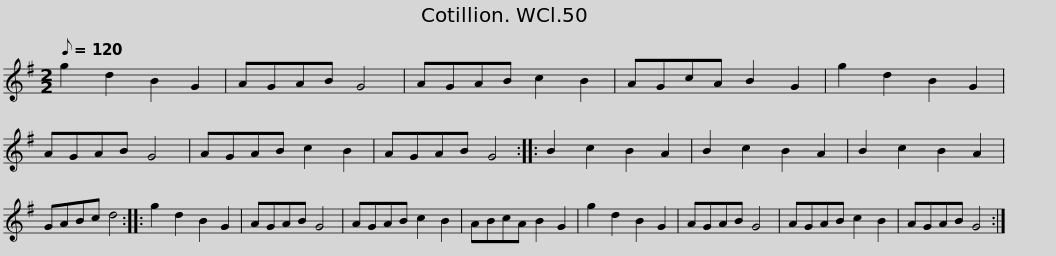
X:1
L:1/8
Q:1/8=120
M:2/2
I:linebreak $
K:G
V:1 treble
V:1
 g2 d2 B2 G2 | AGAB G4 | AGAB c2 B2 | AGcA B2 G2 |$ g2 d2 B2 G2 | %5
 AGAB G4 | AGAB c2 B2 | AGAB G4 ::$ B2 c2 B2 A2 | B2 c2 B2 A2 | %10
 B2 c2 B2 A2 | GABc d4 ::$ g2 d2 B2 G2 | AGAB G4 | AGAB c2 B2 | %15
 ABcA B2 G2 |$ g2 d2 B2 G2 | AGAB G4 | AGAB c2 B2 | AGAB G4 :| %20
